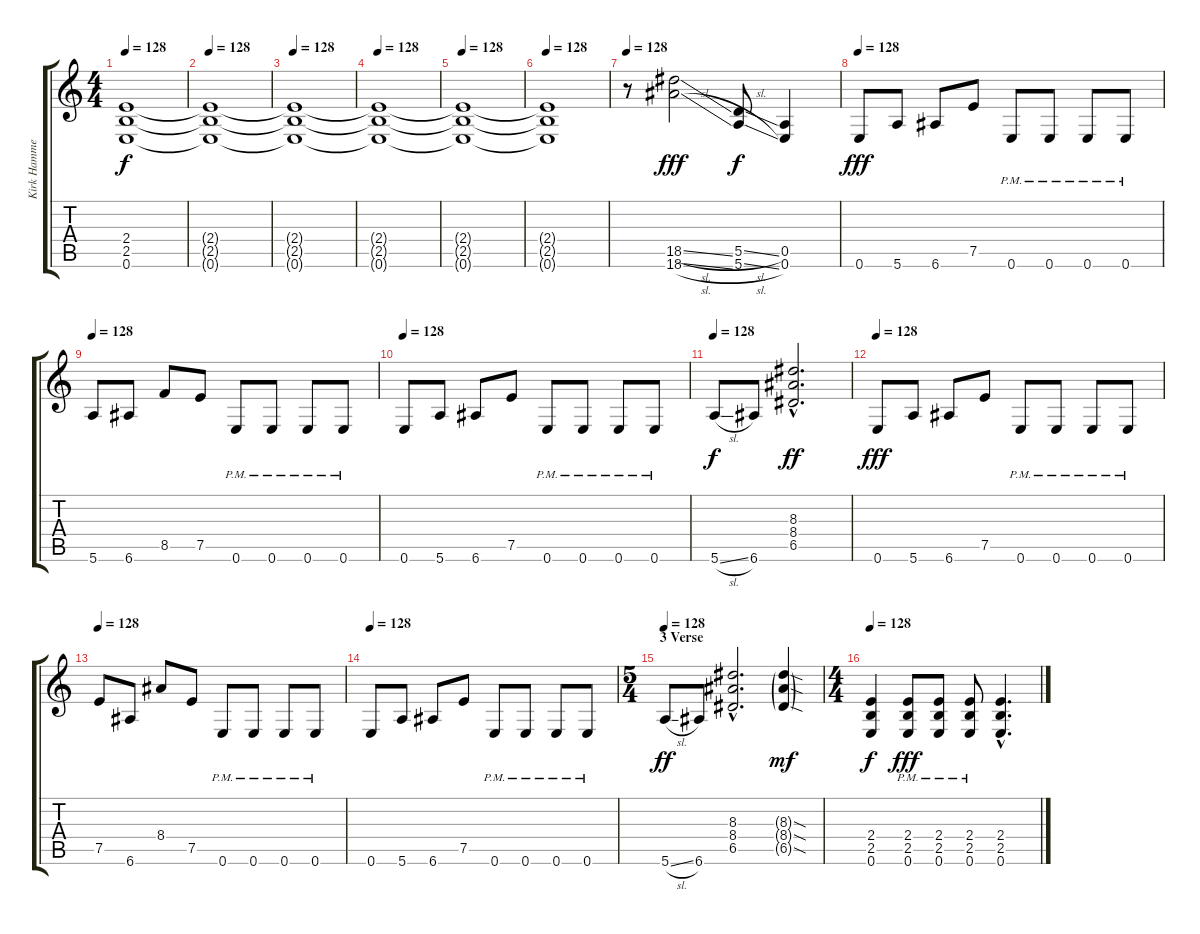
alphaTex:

\track ("Kirk Hammet (Guitar 2)" "Kirk Hamme") {instrument distortionguitar}
\staff {score tabs}
\tuning (E4 B3 G3 D3 A2 E2) {hide}
\ts (4 4)
\tempo 128
\clef g2
\ks c
(2.4{t} 2.5{t} 0.6{t}).1{dy f volume 8} |
\tempo 128
(2.4{t} 2.5{t} 0.6{t}).1 |
\tempo 128
(2.4{t} 2.5{t} 0.6{t}).1{volume 5} |
\tempo 128
(2.4{t} 2.5{t} 0.6{t}).1 |
\tempo 128
(2.4{t} 2.5{t} 0.6{t}).1{volume 3} |
\tempo 128
(2.4{t} 2.5{t} 0.6{t}).1 |
\tempo 128
r.8{volume 14} (18.5{sl} 18.6{sl}).2{dy fff} (5.5{sl} 5.6{sl}).8{dy f} (0.5 0.6).4 |
\tempo 128
0.6.8{dy fff} 5.6.8 6.6.8 7.5.8 0.6{pm}.8 0.6{pm}.8 0.6{pm}.8 0.6{pm}.8 |
\tempo 128
5.6.8 6.6.8 8.5.8 7.5.8 0.6{pm}.8 0.6{pm}.8 0.6{pm}.8 0.6{pm}.8 |
\tempo 128
0.6.8 5.6.8 6.6.8 7.5.8 0.6{pm}.8 0.6{pm}.8 0.6{pm}.8 0.6{pm}.8 |
\tempo 128
5.6{sl}.8{dy f} 6.6.8 (8.3{hac} 8.4{hac} 6.5{hac}).2{d dy ff} |
\tempo 128
0.6.8{dy fff} 5.6.8 6.6.8 7.5.8 0.6{pm}.8 0.6{pm}.8 0.6{pm}.8 0.6{pm}.8 |
\tempo 128
7.5.8 6.6.8 8.4.8 7.5.8 0.6{pm}.8 0.6{pm}.8 0.6{pm}.8 0.6{pm}.8 |
\tempo 128
0.6.8 5.6.8 6.6.8 7.5.8 0.6{pm}.8 0.6{pm}.8 0.6{pm}.8 0.6{pm}.8 |
\ts (5 4)
\section ("" "3 Verse")
\tempo 128
5.6{sl}.8{dy ff} 6.6.8 (8.3{hac} 8.4{hac} 6.5{hac}).2{d} (8.3{sod g} 8.4{sod g} 6.5{sod g}).4{dy mf} |
\ts (4 4)
\tempo 128
(2.4 2.5 0.6).4{dy f} (2.4{pm} 2.5{pm} 0.6{pm}).8{dy fff} (2.4{pm} 2.5{pm} 0.6{pm}).8 (2.4{pm} 2.5{pm} 0.6{pm}).8 (2.4{hac} 2.5{hac} 0.6{hac}).4{d}
